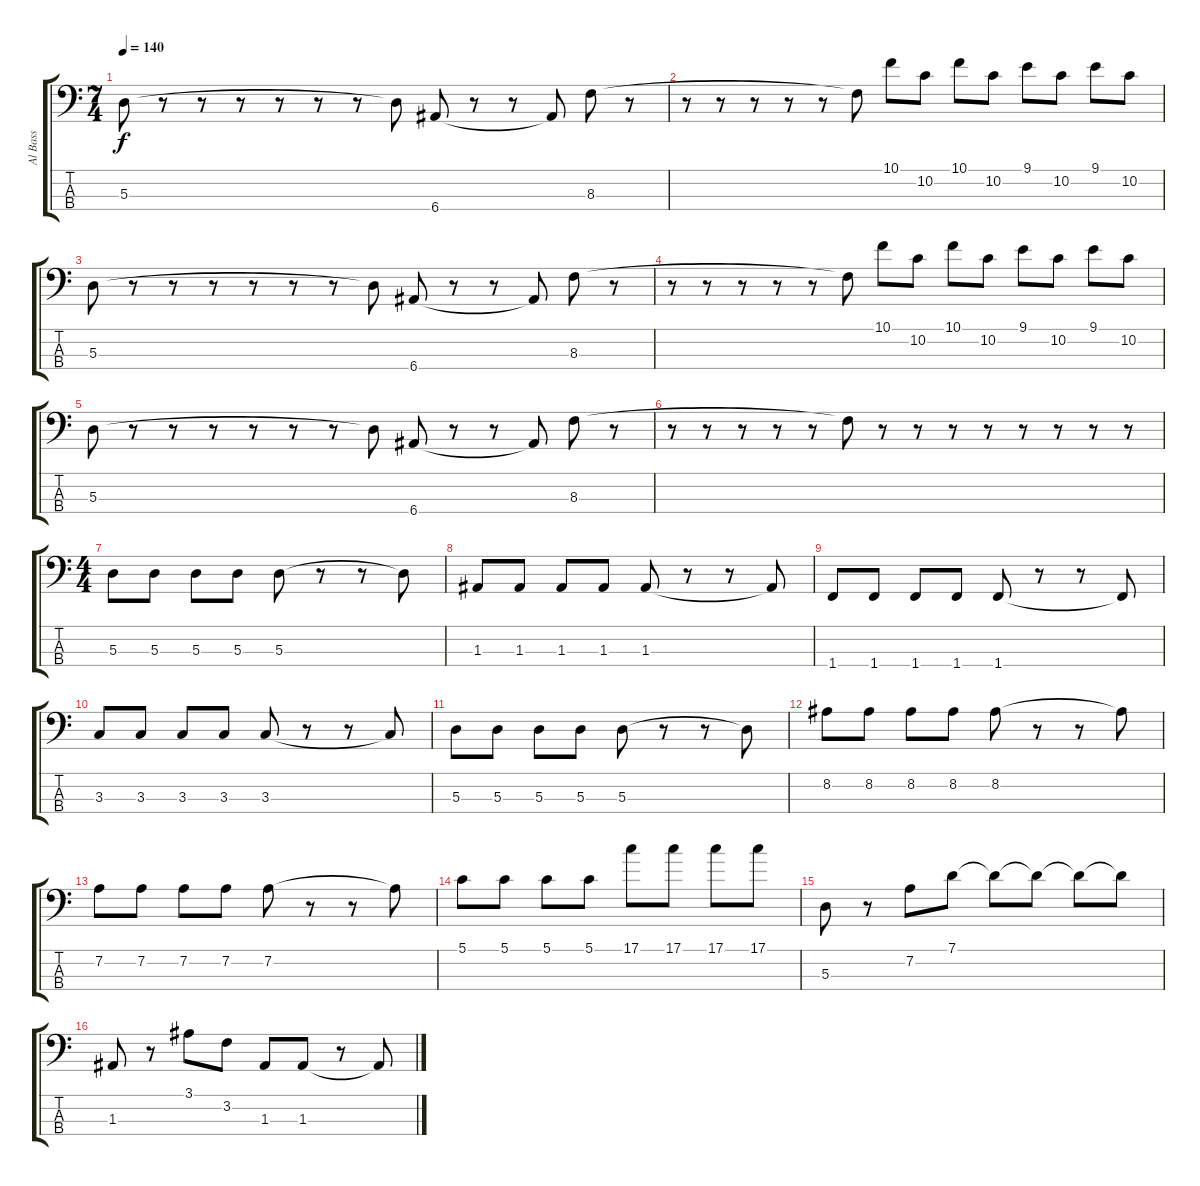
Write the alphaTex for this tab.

\track ("Al Bass" "Al Bass") {instrument electricbasspick}
\staff {score tabs}
\tuning (G2 D2 A1 E1) {hide}
\ts (7 4)
\tempo 140
\clef f4
\ks c
5.3.8{dy f} r.8 r.8 r.8 r.8 r.8 r.8 5.3{t}.8 6.4.8 r.8 r.8 6.4{t}.8 8.3.8 r.8 |
r.8 r.8 r.8 r.8 r.8 8.3{t}.8 10.1.8 10.2.8 10.1.8 10.2.8 9.1.8 10.2.8 9.1.8 10.2.8 |
5.3.8 r.8 r.8 r.8 r.8 r.8 r.8 5.3{t}.8 6.4.8 r.8 r.8 6.4{t}.8 8.3.8 r.8 |
r.8 r.8 r.8 r.8 r.8 8.3{t}.8 10.1.8 10.2.8 10.1.8 10.2.8 9.1.8 10.2.8 9.1.8 10.2.8 |
5.3.8 r.8 r.8 r.8 r.8 r.8 r.8 5.3{t}.8 6.4.8 r.8 r.8 6.4{t}.8 8.3.8 r.8 |
r.8 r.8 r.8 r.8 r.8 8.3{t}.8 r.8 r.8 r.8 r.8 r.8 r.8 r.8 r.8 |
\ts (4 4)
5.3.8 5.3.8 5.3.8 5.3.8 5.3.8 r.8 r.8 5.3{t}.8 |
1.3.8 1.3.8 1.3.8 1.3.8 1.3.8 r.8 r.8 1.3{t}.8 |
1.4.8 1.4.8 1.4.8 1.4.8 1.4.8 r.8 r.8 1.4{t}.8 |
3.3.8 3.3.8 3.3.8 3.3.8 3.3.8 r.8 r.8 3.3{t}.8 |
5.3.8 5.3.8 5.3.8 5.3.8 5.3.8 r.8 r.8 5.3{t}.8 |
8.2.8 8.2.8 8.2.8 8.2.8 8.2.8 r.8 r.8 8.2{t}.8 |
7.2.8 7.2.8 7.2.8 7.2.8 7.2.8 r.8 r.8 7.2{t}.8 |
5.1.8 5.1.8 5.1.8 5.1.8 17.1.8 17.1.8 17.1.8 17.1.8 |
5.3.8 r.8 7.2.8 7.1.8 7.1{t}.8 7.1{t}.8 7.1{t}.8 7.1{t}.8 |
1.3.8 r.8 3.1.8 3.2.8 1.3.8 1.3.8 r.8 1.3{t}.8
